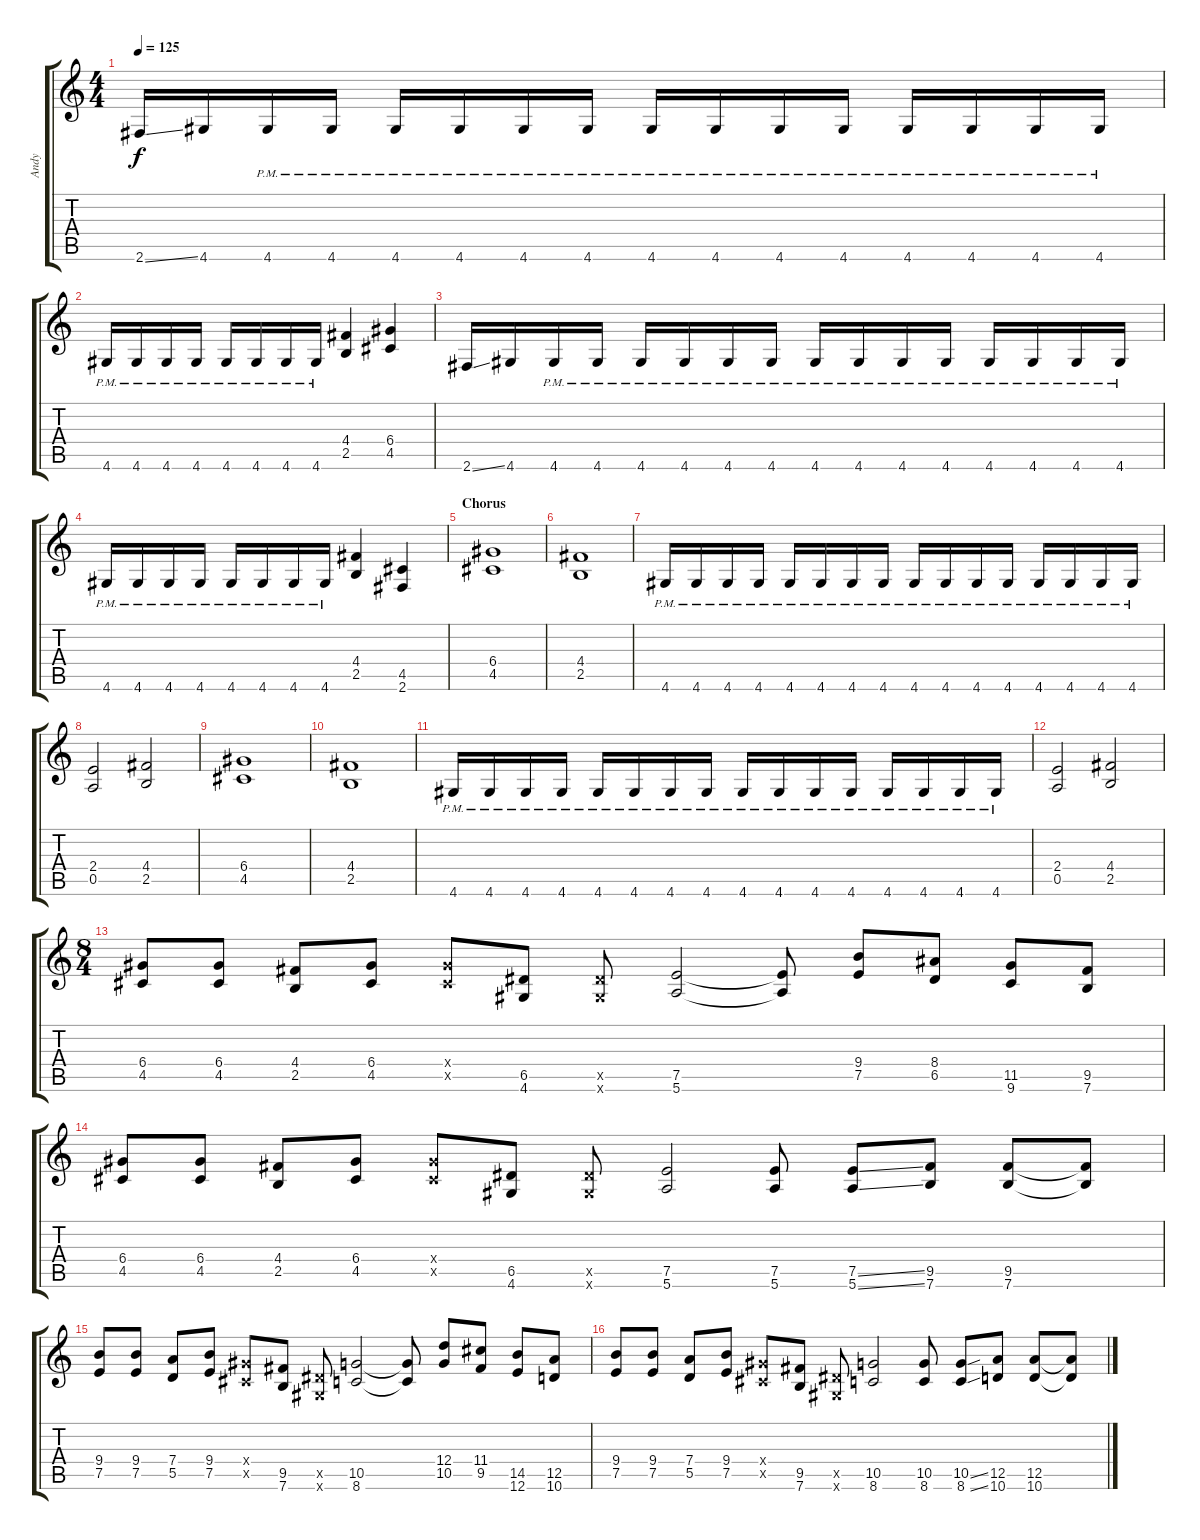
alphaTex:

\track ("Andy" "Andy") {instrument distortionguitar}
\staff {score tabs}
\tuning (E4 B3 G3 D3 A2 E2) {hide}
\ts (4 4)
\tempo 125
\clef g2
\ks c
2.6{ss}.16{dy f} 4.6.16 4.6{pm}.16 4.6{pm}.16 4.6{pm}.16 4.6{pm}.16 4.6{pm}.16 4.6{pm}.16 4.6{pm}.16 4.6{pm}.16 4.6{pm}.16 4.6{pm}.16 4.6{pm}.16 4.6{pm}.16 4.6{pm}.16 4.6{pm}.16 |
4.6{pm}.16 4.6{pm}.16 4.6{pm}.16 4.6{pm}.16 4.6{pm}.16 4.6{pm}.16 4.6{pm}.16 4.6{pm}.16 (4.4 2.5).4 (6.4 4.5).4 |
2.6{ss}.16 4.6.16 4.6{pm}.16 4.6{pm}.16 4.6{pm}.16 4.6{pm}.16 4.6{pm}.16 4.6{pm}.16 4.6{pm}.16 4.6{pm}.16 4.6{pm}.16 4.6{pm}.16 4.6{pm}.16 4.6{pm}.16 4.6{pm}.16 4.6{pm}.16 |
4.6{pm}.16 4.6{pm}.16 4.6{pm}.16 4.6{pm}.16 4.6{pm}.16 4.6{pm}.16 4.6{pm}.16 4.6{pm}.16 (4.4 2.5).4 (4.5 2.6).4 |
\section ("" "Chorus")
(6.4 4.5).1 |
(4.4 2.5).1 |
4.6{pm}.16 4.6{pm}.16 4.6{pm}.16 4.6{pm}.16 4.6{pm}.16 4.6{pm}.16 4.6{pm}.16 4.6{pm}.16 4.6{pm}.16 4.6{pm}.16 4.6{pm}.16 4.6{pm}.16 4.6{pm}.16 4.6{pm}.16 4.6{pm}.16 4.6{pm}.16 |
(2.4 0.5).2 (4.4 2.5).2 |
(6.4 4.5).1 |
(4.4 2.5).1 |
4.6{pm}.16 4.6{pm}.16 4.6{pm}.16 4.6{pm}.16 4.6{pm}.16 4.6{pm}.16 4.6{pm}.16 4.6{pm}.16 4.6{pm}.16 4.6{pm}.16 4.6{pm}.16 4.6{pm}.16 4.6{pm}.16 4.6{pm}.16 4.6{pm}.16 4.6{pm}.16 |
(2.4 0.5).2 (4.4 2.5).2 |
\ts (8 4)
(6.4 4.5).8 (6.4 4.5).8 (4.4 2.5).8 (6.4 4.5).8 (6.4{x} 4.5{x}).8 (6.5 4.6).8 (6.5{x} 4.6{x}).8 (7.5 5.6).2 (7.5{t} 5.6{t}).8 (9.4 7.5).8 (8.4 6.5).8 (11.5 9.6).8 (9.5 7.6).8 |
(6.4 4.5).8 (6.4 4.5).8 (4.4 2.5).8 (6.4 4.5).8 (6.4{x} 4.5{x}).8 (6.5 4.6).8 (6.5{x} 4.6{x}).8 (7.5 5.6).2 (7.5 5.6).8 (7.5{ss} 5.6{ss}).8 (9.5 7.6).8 (9.5 7.6).8 (9.5{t} 7.6{t}).8 |
(9.4 7.5).8 (9.4 7.5).8 (7.4 5.5).8 (9.4 7.5).8 (6.4{x} 4.5{x}).8 (9.5 7.6).8 (6.5{x} 4.6{x}).8 (10.5 8.6).2 (10.5{t} 8.6{t}).8 (12.4 10.5).8 (11.4 9.5).8 (14.5 12.6).8 (12.5 10.6).8 |
(9.4 7.5).8 (9.4 7.5).8 (7.4 5.5).8 (9.4 7.5).8 (6.4{x} 4.5{x}).8 (9.5 7.6).8 (6.5{x} 4.6{x}).8 (10.5 8.6).2 (10.5 8.6).8 (10.5{ss} 8.6{ss}).8 (12.5 10.6).8 (12.5 10.6).8 (12.5{t} 10.6{t}).8
